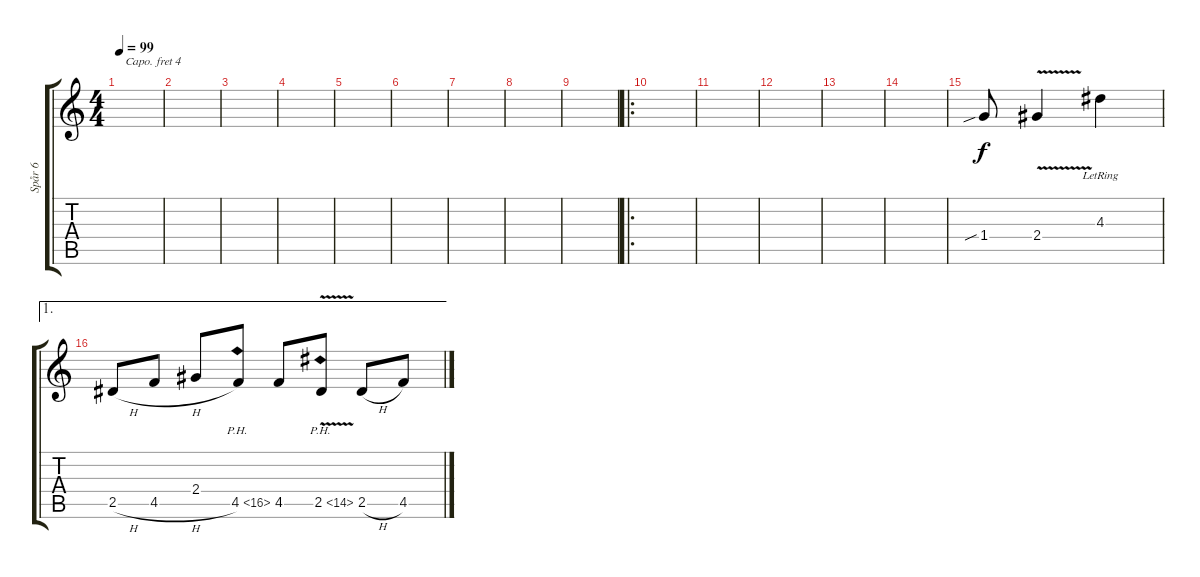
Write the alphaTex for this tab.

\track ("Spår 6" "Spår 6") {instrument distortionguitar}
\staff {score tabs}
\capo 4
\tuning (E4 B3 G3 D3 A2 E2) {hide}
\ts (4 4)
\tempo 99
\clef g2
\ks c
|
|
|
|
|
|
|
|
|
\ro
|
|
|
|
|
1.4{sib}.8{dy f} 2.4{v}.4 4.3{lr}.4 |
\ae 1
2.5{h}.8 4.5{h}.8 2.4.8 4.5{ph 12}.8 4.5.8 2.5{ph 12 v}.8 2.5{h}.8 4.5.8
